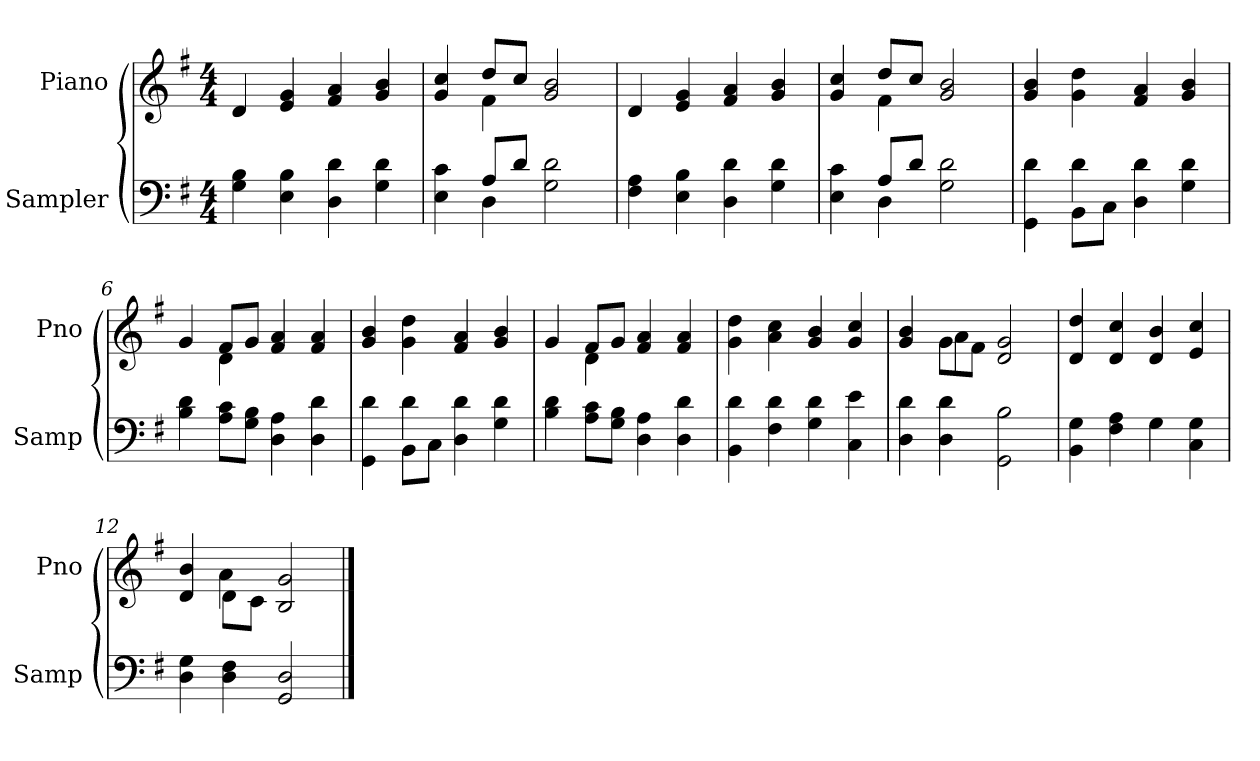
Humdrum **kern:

**kern	**kern
*part2	*part1
*staff2	*staff1
*I"Sampler	*I"Piano
*I'Samp	*I'Pno
*clefF4	*clefG2
*k[f#]	*k[f#]
*G:	*G:
*M4/4	*M4/4
=1	=1
4G 4B	4d
4E 4B	4e 4g
4D 4d	4f# 4a
4G 4d	4g 4b
=2	=2
*^	*^
4E 4c	4ryy	4g 4cc	4ryy
8A/L	4D	8dd/L	4f#
8d/J	.	8cc/J	.
2G 2d	2ryy	2g 2b	2ryy
*v	*v	*	*
*	*v	*v
=3	=3
4F# 4A	4d
4E 4B	4e 4g
4D 4d	4f# 4a
4G 4d	4g 4b
=4	=4
*^	*^
4E 4c	4ryy	4g 4cc	4ryy
8A/L	4D	8dd/L	4f#
8d/J	.	8cc/J	.
2G 2d	2ryy	2g 2b	2ryy
*	*	*v	*v
=5	=5	=5
4GG 4d	4ryy	4g 4b
8BB\L	4d	4g 4dd
8C\J	.	.
4D 4d	2ryy	4f# 4a
4G 4d	.	4g 4b
*v	*v	*
=6	=6
*	*^
4B 4d	4g	4ryy
8A\ 8c\L	8f#/L	4d
8G\ 8B\J	8g/J	.
4D 4A	4f# 4a	2ryy
4D 4d	4f# 4a	.
*	*v	*v
=7	=7
*^	*
4GG 4d	4ryy	4g 4b
8BB\L	4d	4g 4dd
8C\J	.	.
4D 4d	2ryy	4f# 4a
4G 4d	.	4g 4b
*v	*v	*
=8	=8
*	*^
4B 4d	4g	4ryy
8A\ 8c\L	8f#/L	4d
8G\ 8B\J	8g/J	.
4D 4A	4f# 4a	2ryy
4D 4d	4f# 4a	.
*	*v	*v
=9	=9
4BB 4d	4g 4dd
4F# 4d	4a 4cc
4G 4d	4g 4b
4C 4e	4g 4cc
=10	=10
*	*^
4D 4d	4g 4b	4ryy
4D 4d	8g\L	4a
.	8f#\J	.
2GG 2B	2d 2g	2ryy
*	*v	*v
=11	=11
4BB 4G	4d 4dd
4F# 4A	4d 4cc
4G	4d 4b
4C 4G	4e 4cc
=12	=12
*	*^
4D 4G	4d 4b	4ryy
4D 4F#	8d\L	4a
.	8c\J	.
2GG 2D	2B 2g	2ryy
*	*v	*v
==	==
*-	*-
